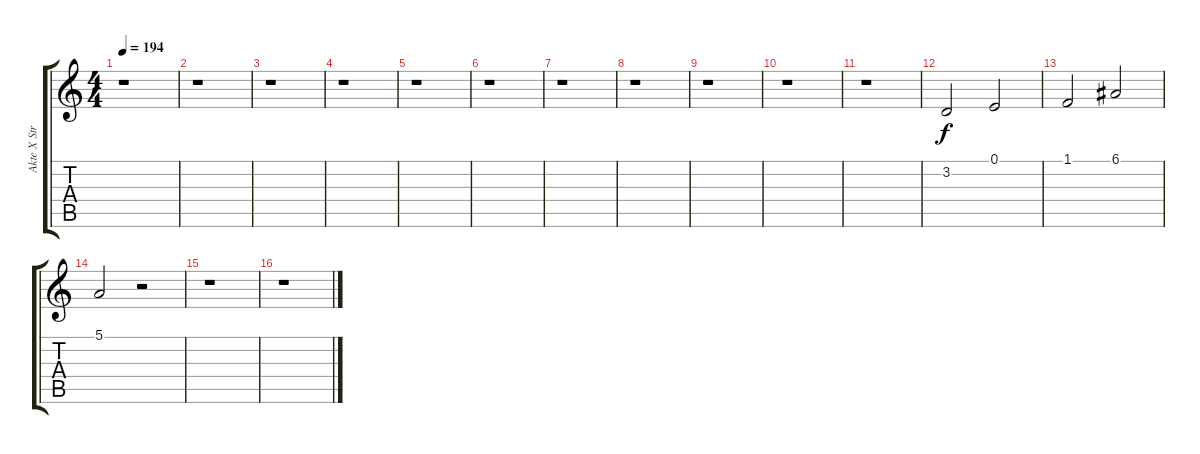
\track ("Akte X Strings" "Akte X Str") {instrument synthstrings2}
\staff {score tabs}
\tuning (E4 B3 G3 D3 A2 E2) {hide}
\ts (4 4)
\tempo 194
\clef g2
\ks c
r.1{dy f} |
r.1 |
r.1 |
r.1 |
r.1 |
r.1 |
r.1 |
r.1 |
r.1 |
r.1 |
r.1 |
3.2.2 0.1.2 |
1.1.2 6.1.2 |
5.1.2 r.2 |
r.1 |
r.1
